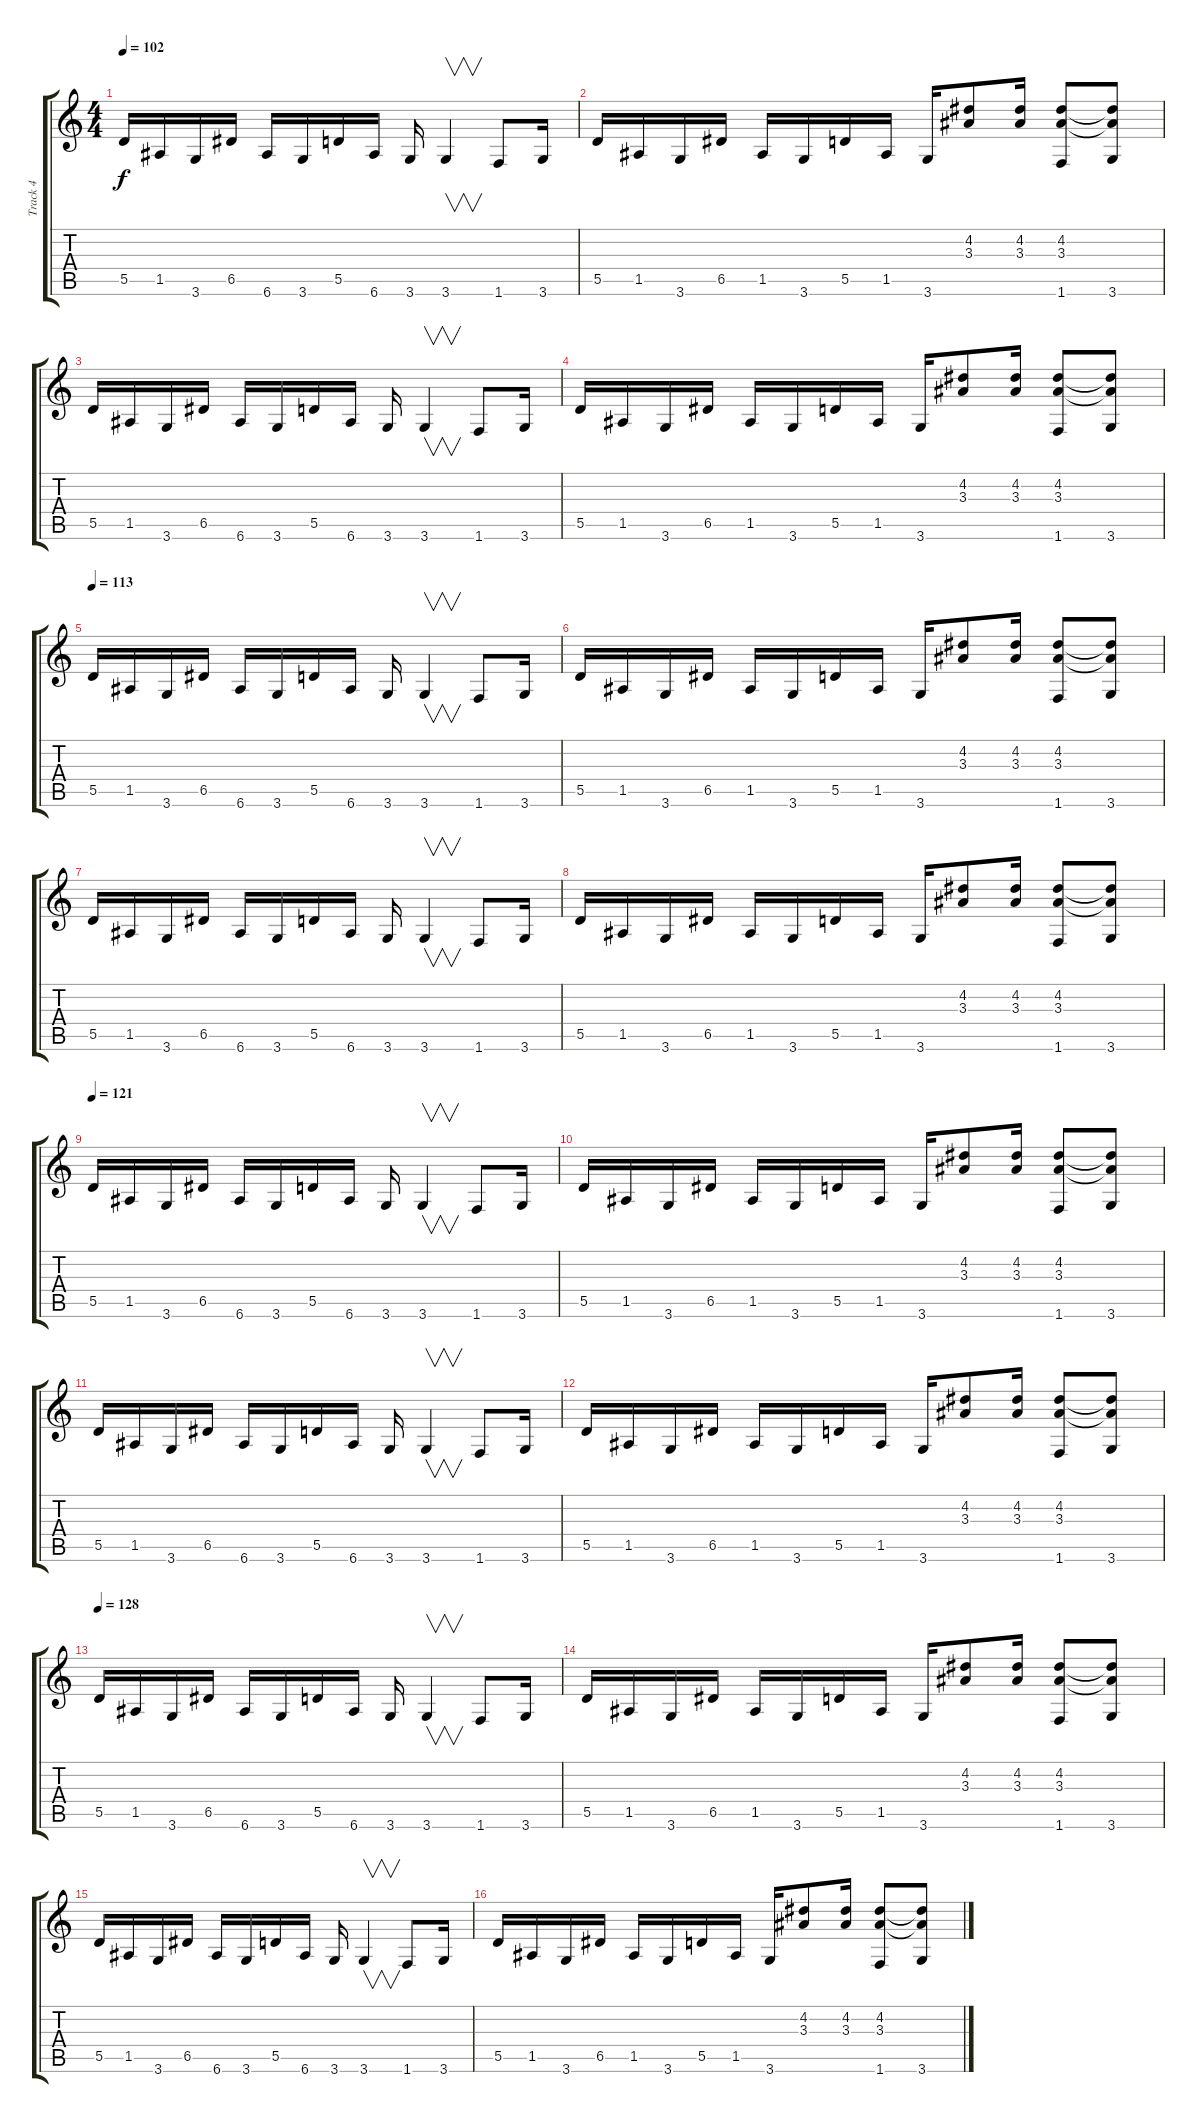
\track ("Track 4" "Track 4") {instrument distortionguitar}
\staff {score tabs}
\tuning (E4 B3 G3 D3 A2 E2) {hide}
\ts (4 4)
\tempo 102
\clef g2
\ks c
5.5.16{dy f} 1.5.16 3.6.16 6.5.16 6.6.16 3.6.16 5.5.16 6.6.16 3.6.16 3.6.4{v} 1.6.8 3.6.16 |
5.5.16 1.5.16 3.6.16 6.5.16 1.5.16 3.6.16 5.5.16 1.5.16 3.6.16 (4.2 3.3).8 (4.2 3.3).16 (4.2 3.3 1.6).8 (4.2{t} 3.3{t} 3.6).8 |
5.5.16 1.5.16 3.6.16 6.5.16 6.6.16 3.6.16 5.5.16 6.6.16 3.6.16 3.6.4{v} 1.6.8 3.6.16 |
5.5.16 1.5.16 3.6.16 6.5.16 1.5.16 3.6.16 5.5.16 1.5.16 3.6.16 (4.2 3.3).8 (4.2 3.3).16 (4.2 3.3 1.6).8 (4.2{t} 3.3{t} 3.6).8 |
\tempo 113
5.5.16 1.5.16 3.6.16 6.5.16 6.6.16 3.6.16 5.5.16 6.6.16 3.6.16 3.6.4{v} 1.6.8 3.6.16 |
5.5.16 1.5.16 3.6.16 6.5.16 1.5.16 3.6.16 5.5.16 1.5.16 3.6.16 (4.2 3.3).8 (4.2 3.3).16 (4.2 3.3 1.6).8 (4.2{t} 3.3{t} 3.6).8 |
5.5.16 1.5.16 3.6.16 6.5.16 6.6.16 3.6.16 5.5.16 6.6.16 3.6.16 3.6.4{v} 1.6.8 3.6.16 |
5.5.16 1.5.16 3.6.16 6.5.16 1.5.16 3.6.16 5.5.16 1.5.16 3.6.16 (4.2 3.3).8 (4.2 3.3).16 (4.2 3.3 1.6).8 (4.2{t} 3.3{t} 3.6).8 |
\tempo 121
5.5.16 1.5.16 3.6.16 6.5.16 6.6.16 3.6.16 5.5.16 6.6.16 3.6.16 3.6.4{v} 1.6.8 3.6.16 |
5.5.16 1.5.16 3.6.16 6.5.16 1.5.16 3.6.16 5.5.16 1.5.16 3.6.16 (4.2 3.3).8 (4.2 3.3).16 (4.2 3.3 1.6).8 (4.2{t} 3.3{t} 3.6).8 |
5.5.16 1.5.16 3.6.16 6.5.16 6.6.16 3.6.16 5.5.16 6.6.16 3.6.16 3.6.4{v} 1.6.8 3.6.16 |
5.5.16 1.5.16 3.6.16 6.5.16 1.5.16 3.6.16 5.5.16 1.5.16 3.6.16 (4.2 3.3).8 (4.2 3.3).16 (4.2 3.3 1.6).8 (4.2{t} 3.3{t} 3.6).8 |
\tempo 128
5.5.16 1.5.16 3.6.16 6.5.16 6.6.16 3.6.16 5.5.16 6.6.16 3.6.16 3.6.4{v} 1.6.8 3.6.16 |
5.5.16 1.5.16 3.6.16 6.5.16 1.5.16 3.6.16 5.5.16 1.5.16 3.6.16 (4.2 3.3).8 (4.2 3.3).16 (4.2 3.3 1.6).8 (4.2{t} 3.3{t} 3.6).8 |
5.5.16 1.5.16 3.6.16 6.5.16 6.6.16 3.6.16 5.5.16 6.6.16 3.6.16 3.6.4{v} 1.6.8 3.6.16 |
5.5.16 1.5.16 3.6.16 6.5.16 1.5.16 3.6.16 5.5.16 1.5.16 3.6.16 (4.2 3.3).8 (4.2 3.3).16 (4.2 3.3 1.6).8 (4.2{t} 3.3{t} 3.6).8
